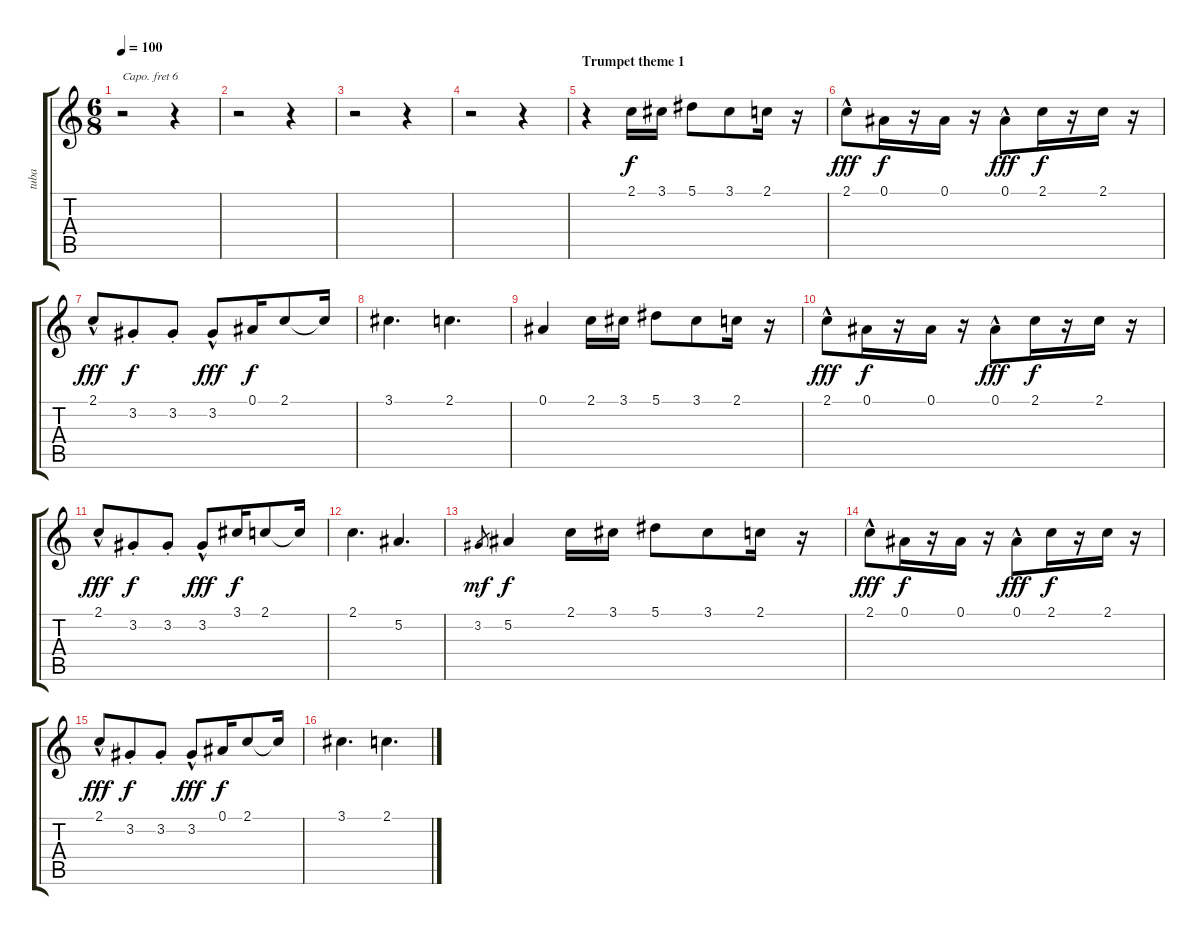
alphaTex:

\track ("tuba" "tuba") {instrument tuba}
\staff {score tabs}
\capo 6
\tuning (E4 B3 G3 D3 A2 E2) {hide}
\ts (6 8)
\tempo 100
\clef g2
\ks c
r.2{dy f} r.4 |
r.2 r.4 |
r.2 r.4 |
r.2 r.4 |
\section ("" "Trumpet theme 1")
r.4 2.1.16 3.1.16 5.1.8 3.1.8 2.1.16 r.16 |
2.1{hac}.8{dy fff} 0.1.16{dy f} r.16 0.1.16 r.16 0.1{hac}.8{dy fff} 2.1.16{dy f} r.16 2.1.16 r.16 |
2.1{hac}.8{dy fff} 3.2{st}.8{dy f} 3.2{st}.8 3.2{hac}.8{dy fff} 0.1.16{dy f} 2.1.8 2.1{t}.16 |
3.1.4{d} 2.1.4{d} |
0.1.4 2.1.16 3.1.16 5.1.8 3.1.8 2.1.16 r.16 |
2.1{hac}.8{dy fff} 0.1.16{dy f} r.16 0.1.16 r.16 0.1{hac}.8{dy fff} 2.1.16{dy f} r.16 2.1.16 r.16 |
2.1{hac}.8{dy fff} 3.2{st}.8{dy f} 3.2{st}.8 3.2{hac}.8{dy fff} 3.1.16{dy f} 2.1.8 2.1{t}.16 |
2.1.4{d} 5.2.4{d} |
3.2.8{gr dy mf} 5.2.4{dy f} 2.1.16 3.1.16 5.1.8 3.1.8 2.1.16 r.16 |
2.1{hac}.8{dy fff} 0.1.16{dy f} r.16 0.1.16 r.16 0.1{hac}.8{dy fff} 2.1.16{dy f} r.16 2.1.16 r.16 |
2.1{hac}.8{dy fff} 3.2{st}.8{dy f} 3.2{st}.8 3.2{hac}.8{dy fff} 0.1.16{dy f} 2.1.8 2.1{t}.16 |
3.1.4{d} 2.1.4{d}
